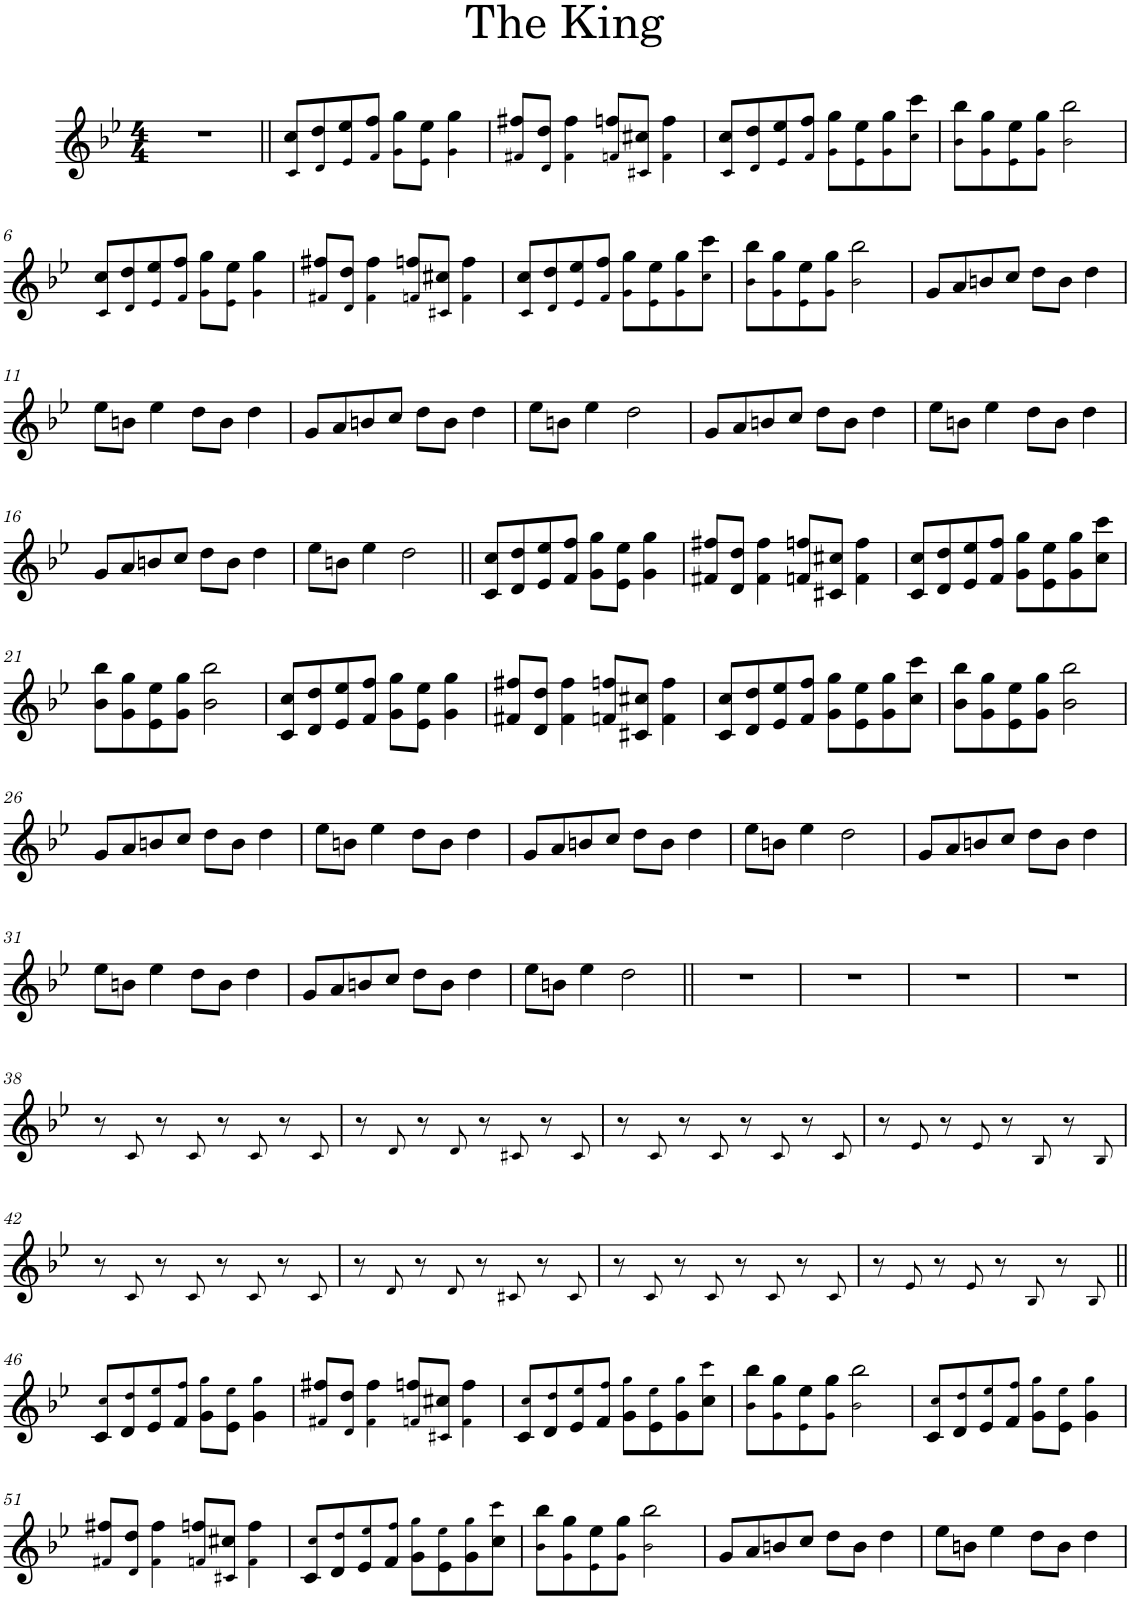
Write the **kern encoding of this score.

**kern
*part1
*staff1
*I"Bb Trumpet
*I'Bb Tp.
*clefG2
*Trd1c2
*k[b-e-]
*M4/4
=1
1r
=2||
8c!/ 8cc/L
8d!/ 8dd/
8e-!/ 8ee-/
8f!/ 8ff/J
8g!\ 8gg\L
8e-!\ 8ee-\J
4g!\ 4gg\
=3
8f#X!/ 8ff#X/L
8d!/ 8dd/J
4f#!\ 4ff#\
8fn!/ 8ffn/L
8c#X!/ 8cc#X/J
4f!\ 4ff\
=4
8c!/ 8cc/L
8d!/ 8dd/
8e-!/ 8ee-/
8f!/ 8ff/J
8g!\ 8gg\L
8e-!\ 8ee-\
8g!\ 8gg\
8cc!\ 8ccc\J
=5
8b-!\ 8bb-\L
8g!\ 8gg\
8e-!\ 8ee-\
8g!\ 8gg\J
2b-!\ 2bb-\
!!LO:LB:g=z
=6
8c!/ 8cc/L
8d!/ 8dd/
8e-!/ 8ee-/
8f!/ 8ff/J
8g!\ 8gg\L
8e-!\ 8ee-\J
4g!\ 4gg\
=7
8f#X!/ 8ff#X/L
8d!/ 8dd/J
4f#!\ 4ff#\
8fn!/ 8ffn/L
8c#X!/ 8cc#X/J
4f!\ 4ff\
=8
8c!/ 8cc/L
8d!/ 8dd/
8e-!/ 8ee-/
8f!/ 8ff/J
8g!\ 8gg\L
8e-!\ 8ee-\
8g!\ 8gg\
8cc!\ 8ccc\J
=9
8b-!\ 8bb-\L
8g!\ 8gg\
8e-!\ 8ee-\
8g!\ 8gg\J
2b-!\ 2bb-\
=10
8g/L
8a/
8bn/
8cc/J
8dd\L
8b\J
4dd\
!!LO:LB:g=z
=11
8ee-\L
8bn\J
4ee-\
8dd\L
8b\J
4dd\
=12
8g/L
8a/
8bn/
8cc/J
8dd\L
8b\J
4dd\
=13
8ee-\L
8bn\J
4ee-\
2dd\
=14
8g/L
8a/
8bn/
8cc/J
8dd\L
8b\J
4dd\
=15
8ee-\L
8bn\J
4ee-\
8dd\L
8b\J
4dd\
!!LO:LB:g=z
=16
8g/L
8a/
8bn/
8cc/J
8dd\L
8b\J
4dd\
=17
8ee-\L
8bn\J
4ee-\
2dd\
=18||
8c/ 8cc/L
8d/ 8dd/
8e-/ 8ee-/
8f/ 8ff/J
8g\ 8gg\L
8e-\ 8ee-\J
4g\ 4gg\
=19
8f#X/ 8ff#X/L
8d/ 8dd/J
4f#\ 4ff#\
8fn/ 8ffn/L
8c#X/ 8cc#X/J
4f\ 4ff\
=20
8c/ 8cc/L
8d/ 8dd/
8e-/ 8ee-/
8f/ 8ff/J
8g\ 8gg\L
8e-\ 8ee-\
8g\ 8gg\
8cc\ 8ccc\J
!!LO:LB:g=z
=21
8b-\ 8bb-\L
8g\ 8gg\
8e-\ 8ee-\
8g\ 8gg\J
2b-\ 2bb-\
=22
8c/ 8cc/L
8d/ 8dd/
8e-/ 8ee-/
8f/ 8ff/J
8g\ 8gg\L
8e-\ 8ee-\J
4g\ 4gg\
=23
8f#X/ 8ff#X/L
8d/ 8dd/J
4f#\ 4ff#\
8fn/ 8ffn/L
8c#X/ 8cc#X/J
4f\ 4ff\
=24
8c/ 8cc/L
8d/ 8dd/
8e-/ 8ee-/
8f/ 8ff/J
8g\ 8gg\L
8e-\ 8ee-\
8g\ 8gg\
8cc\ 8ccc\J
=25
8b-\ 8bb-\L
8g\ 8gg\
8e-\ 8ee-\
8g\ 8gg\J
2b-\ 2bb-\
!!LO:LB:g=z
=26
8g/L
8a/
8bn/
8cc/J
8dd\L
8b\J
4dd\
=27
8ee-\L
8bn\J
4ee-\
8dd\L
8b\J
4dd\
=28
8g/L
8a/
8bn/
8cc/J
8dd\L
8b\J
4dd\
=29
8ee-\L
8bn\J
4ee-\
2dd\
=30
8g/L
8a/
8bn/
8cc/J
8dd\L
8b\J
4dd\
!!LO:LB:g=z
=31
8ee-\L
8bn\J
4ee-\
8dd\L
8b\J
4dd\
=32
8g/L
8a/
8bn/
8cc/J
8dd\L
8b\J
4dd\
=33
8ee-\L
8bn\J
4ee-\
2dd\
=34||
1r
=35
1r
=36
1r
=37
1r
!!LO:LB:g=z
=38
8r
8c!/
8r
8c!/
8r
8c!/
8r
8c!/
=39
8r
8d!/
8r
8d!/
8r
8c#X!/
8r
8c#!/
=40
8r
8c!/
8r
8c!/
8r
8c!/
8r
8c!/
=41
8r
8e-!/
8r
8e-!/
8r
8B-!/
8r
8B-!/
!!LO:LB:g=z
=42
8r
8c!/
8r
8c!/
8r
8c!/
8r
8c!/
=43
8r
8d!/
8r
8d!/
8r
8c#X!/
8r
8c#!/
=44
8r
8c!/
8r
8c!/
8r
8c!/
8r
8c!/
=45
8r
8e-!/
8r
8e-!/
8r
8B-!/
8r
8B-!/
!!LO:LB:g=z
=46||
8c/ 8cc!/L
8d/ 8dd!/
8e-/ 8ee-!/
8f/ 8ff!/J
8g\ 8gg!\L
8e-\ 8ee-!\J
4g\ 4gg!\
=47
8f#X!/ 8ff#X/L
8d!/ 8dd/J
4f#!\ 4ff#\
8fn!/ 8ffn/L
8c#X!/ 8cc#X/J
4f!\ 4ff\
=48
8c/ 8cc!/L
8d/ 8dd!/
8e-/ 8ee-!/
8f/ 8ff!/J
8g\ 8gg!\L
8e-\ 8ee-!\
8g\ 8gg!\
8cc\ 8ccc!\J
=49
8b-!\ 8bb-\L
8g!\ 8gg\
8e-!\ 8ee-\
8g!\ 8gg\J
2b-!\ 2bb-\
=50
8c/ 8cc!/L
8d/ 8dd!/
8e-/ 8ee-!/
8f/ 8ff!/J
8g\ 8gg!\L
8e-\ 8ee-!\J
4g\ 4gg!\
!!LO:LB:g=z
=51
8f#X!/ 8ff#X/L
8d!/ 8dd/J
4f#!\ 4ff#\
8fn!/ 8ffn/L
8c#X!/ 8cc#X/J
4f!\ 4ff\
=52
8c/ 8cc!/L
8d/ 8dd!/
8e-/ 8ee-!/
8f/ 8ff!/J
8g\ 8gg!\L
8e-\ 8ee-!\
8g\ 8gg!\
8cc\ 8ccc!\J
=53
8b-!\ 8bb-\L
8g!\ 8gg\
8e-!\ 8ee-\
8g!\ 8gg\J
2b-!\ 2bb-\
=54
8g/L
8a/
8bn/
8cc/J
8dd\L
8b\J
4dd\
=55
8ee-\L
8bn\J
4ee-\
8dd\L
8b\J
4dd\
=
*-
